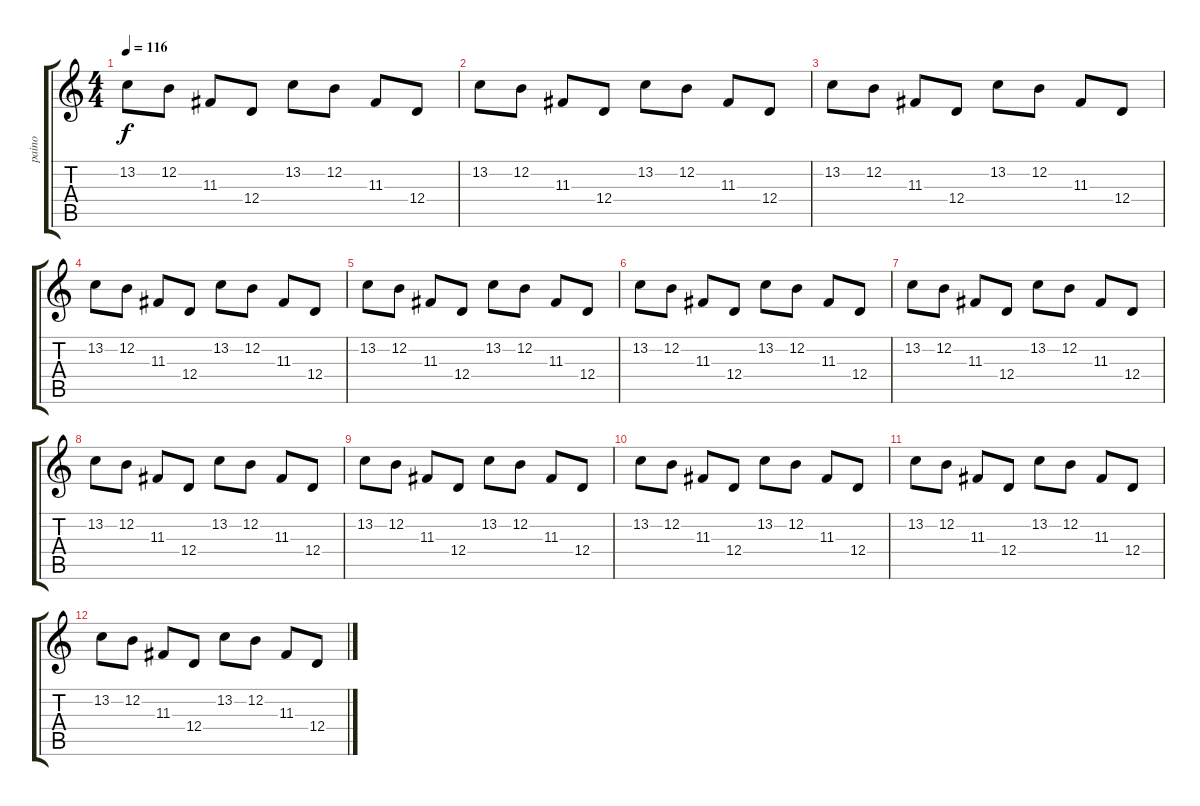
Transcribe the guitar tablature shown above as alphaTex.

\track ("paino" "paino") {instrument acousticgrandpiano}
\staff {score tabs}
\tuning (E4 B3 G3 D3 A2 E2) {hide}
\ts (4 4)
\tempo 116
\clef g2
\ks c
13.2.8{dy f} 12.2.8 11.3.8 12.4.8 13.2.8 12.2.8 11.3.8 12.4.8 |
13.2.8 12.2.8 11.3.8 12.4.8 13.2.8 12.2.8 11.3.8 12.4.8 |
13.2.8 12.2.8 11.3.8 12.4.8 13.2.8 12.2.8 11.3.8 12.4.8 |
13.2.8 12.2.8 11.3.8 12.4.8 13.2.8 12.2.8 11.3.8 12.4.8 |
13.2.8 12.2.8 11.3.8 12.4.8 13.2.8 12.2.8 11.3.8 12.4.8 |
13.2.8 12.2.8 11.3.8 12.4.8 13.2.8 12.2.8 11.3.8 12.4.8 |
13.2.8 12.2.8 11.3.8 12.4.8 13.2.8 12.2.8 11.3.8 12.4.8 |
13.2.8 12.2.8 11.3.8 12.4.8 13.2.8 12.2.8 11.3.8 12.4.8 |
13.2.8 12.2.8 11.3.8 12.4.8 13.2.8 12.2.8 11.3.8 12.4.8 |
13.2.8 12.2.8 11.3.8 12.4.8 13.2.8 12.2.8 11.3.8 12.4.8 |
13.2.8 12.2.8 11.3.8 12.4.8 13.2.8 12.2.8 11.3.8 12.4.8 |
13.2.8 12.2.8 11.3.8 12.4.8 13.2.8 12.2.8 11.3.8 12.4.8
